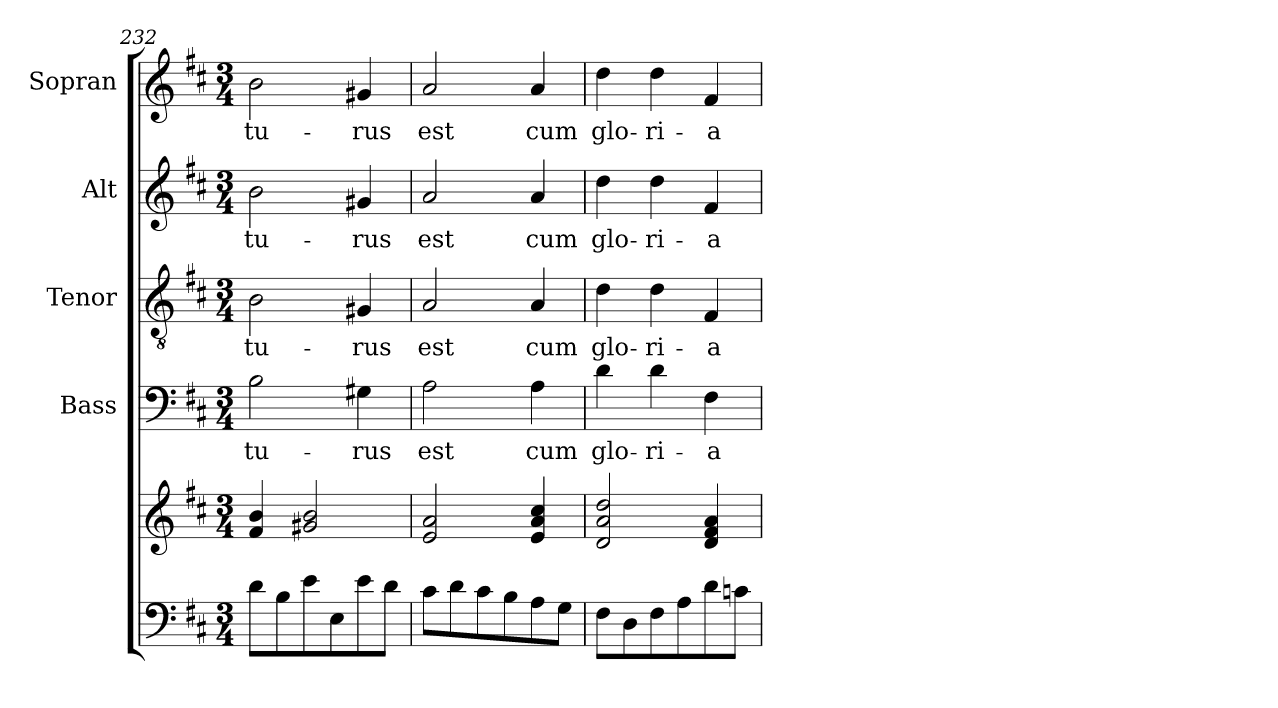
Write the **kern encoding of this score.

**kern	**kern	**kern	**text	**kern	**text	**kern	**text	**kern	**text
*part5	*part5	*part4	*part4	*part3	*part3	*part2	*part2	*part1	*part1
*staff6	*staff5	*staff4	*staff4	*staff3	*staff3	*staff2	*staff2	*staff1	*staff1
*	*	*I"Bass	*	*I"Tenor	*	*I"Alt	*	*I"Sopran	*
*	*	*I'B.	*	*I'T.	*	*I'A.	*	*I'S.	*
*clefF4	*clefG2	*clefF4	*	*clefGv2	*	*clefG2	*	*clefG2	*
*k[f#c#]	*k[f#c#]	*k[f#c#]	*	*k[f#c#]	*	*k[f#c#]	*	*k[f#c#]	*
*D:	*D:	*D:	*	*D:	*	*D:	*	*D:	*
*M3/4	*M3/4	*M3/4	*	*M3/4	*	*M3/4	*	*M3/4	*
=232	=232	=232	=232	=232	=232	=232	=232	=232	=232
!	!	!	!LO:LY:b	!	!LO:LY:b	!	!LO:LY:b	!	!LO:LY:b
8d\L	4f#/ 4b/	2B\	-tu-	2B\	-tu-	2b\	-tu-	2b\	-tu-
8B\	.	.	.	.	.	.	.	.	.
8e\	2g#X/ 2b/	.	.	.	.	.	.	.	.
8E\	.	.	.	.	.	.	.	.	.
!	!	!	!LO:LY:b	!	!LO:LY:b	!	!LO:LY:b	!	!LO:LY:b
8e\	.	4G#X\	-rus	4G#X/	-rus	4g#X/	-rus	4g#X/	-rus
8d\J	.	.	.	.	.	.	.	.	.
=233	=233	=233	=233	=233	=233	=233	=233	=233	=233
!	!	!	!LO:LY:b	!	!LO:LY:b	!	!LO:LY:b	!	!LO:LY:b
8c#\L	2e/ 2a/	2A\	est	2A/	est	2a/	est	2a/	est
8d\	.	.	.	.	.	.	.	.	.
8c#\	.	.	.	.	.	.	.	.	.
8B\	.	.	.	.	.	.	.	.	.
!	!	!	!LO:LY:b	!	!LO:LY:b	!	!LO:LY:b	!	!LO:LY:b
8A\	4e/ 4a/ 4cc#/	4A\	cum	4A/	cum	4a/	cum	4a/	cum
8G\J	.	.	.	.	.	.	.	.	.
=234	=234	=234	=234	=234	=234	=234	=234	=234	=234
!	!	!	!LO:LY:b	!	!LO:LY:b	!	!LO:LY:b	!	!LO:LY:b
8F#\L	2d/ 2a/ 2dd/	4d\	glo-	4d\	glo-	4dd\	glo-	4dd\	glo-
8D\	.	.	.	.	.	.	.	.	.
!	!	!	!LO:LY:b	!	!LO:LY:b	!	!LO:LY:b	!	!LO:LY:b
8F#\	.	4d\	-ri-	4d\	-ri-	4dd\	-ri-	4dd\	-ri-
8A\	.	.	.	.	.	.	.	.	.
!	!	!	!LO:LY:b	!	!LO:LY:b	!	!LO:LY:b	!	!LO:LY:b
8d\	4d/ 4f#/ 4a/	4F#\	-a	4F#/	-a	4f#/	-a	4f#/	-a
8cn\J	.	.	.	.	.	.	.	.	.
=	=	=	=	=	=	=	=	=	=
*-	*-	*-	*-	*-	*-	*-	*-	*-	*-
